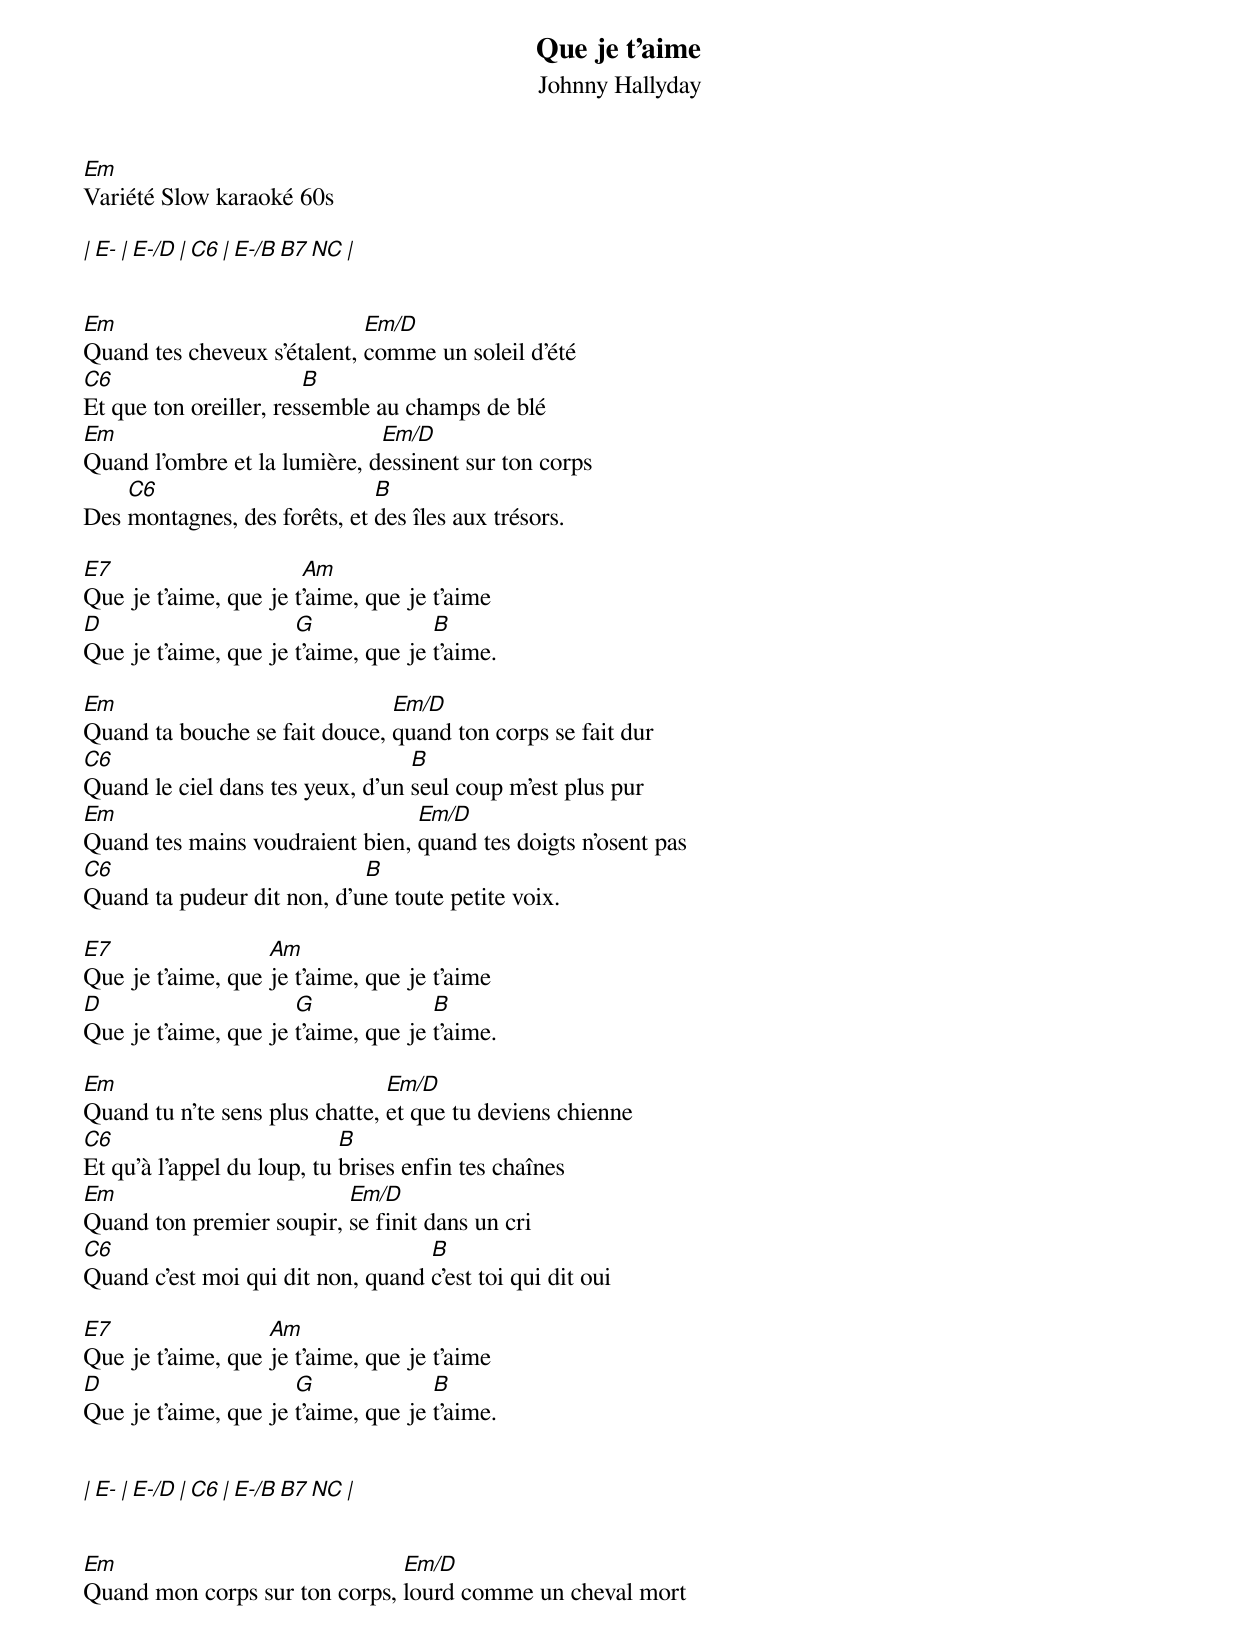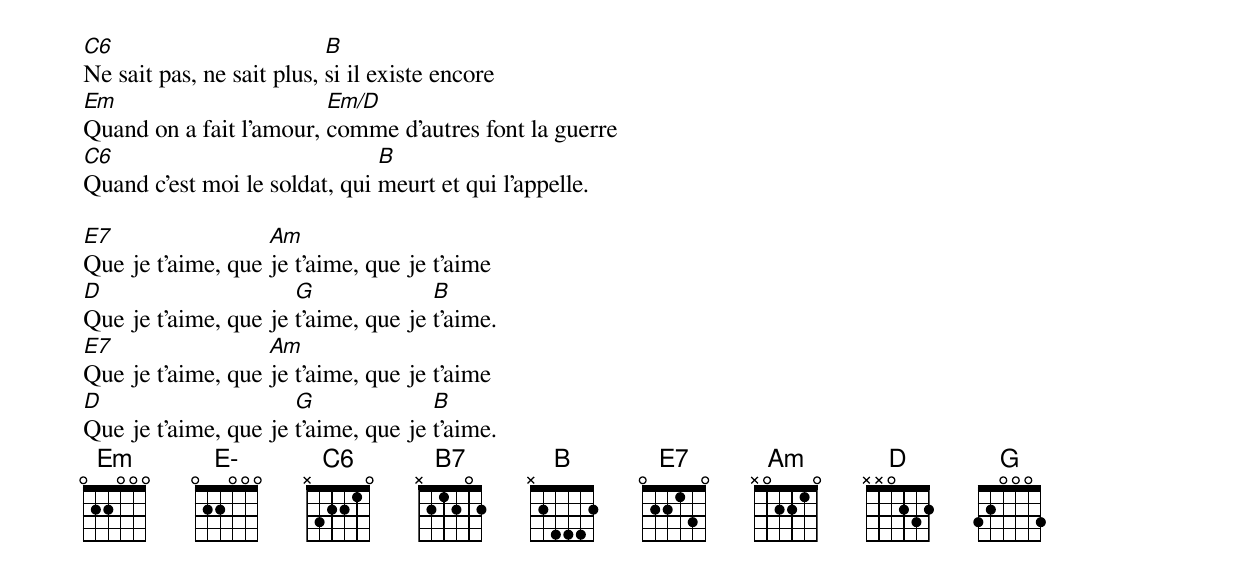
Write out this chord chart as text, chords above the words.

Que je t'aime
Johnny Hallyday
Em
Variété Slow karaoké 60s

| E-       | E-/D      | C6       | E-/B    B7 (NC) |


Em                           Em/D
Quand tes cheveux s’étalent, comme un soleil d'été
C6                      B
Et que ton oreiller, ressemble au champs de blé
Em                            Em/D
Quand l’ombre et la lumière, dessinent sur ton corps
    C6                        B
Des montagnes, des forêts, et des îles aux trésors.

E7                     Am
Que je t’aime, que je t’aime, que je t’aime
D                     G              B
Que je t’aime, que je t’aime, que je t’aime.

Em                             Em/D
Quand ta bouche se fait douce, quand ton corps se fait dur
C6                                B
Quand le ciel dans tes yeux, d’un seul coup m’est plus pur
Em                               Em/D
Quand tes mains voudraient bien, quand tes doigts n’osent pas
C6                          B
Quand ta pudeur dit non, d'une toute petite voix.

E7                 Am
Que je t’aime, que je t’aime, que je t’aime
D                     G              B
Que je t’aime, que je t’aime, que je t’aime.

Em                              Em/D
Quand tu n'te sens plus chatte, et que tu deviens chienne
C6                          B
Et qu’à l’appel du loup, tu brises enfin tes chaînes
Em                        Em/D
Quand ton premier soupir, se finit dans un cri
C6                                 B
Quand c’est moi qui dit non, quand c’est toi qui dit oui

E7                 Am
Que je t’aime, que je t’aime, que je t’aime
D                     G              B
Que je t’aime, que je t’aime, que je t’aime.


| E-       | E-/D      | C6       | E-/B    B7 (NC) |


Em                             Em/D
Quand mon corps sur ton corps, lourd comme un cheval mort
C6                         B
Ne sait pas, ne sait plus, si il existe encore
Em                       Em/D
Quand on a fait l’amour, comme d’autres font la guerre
C6                             B
Quand c’est moi le soldat, qui meurt et qui l’appelle.

E7                 Am
Que je t’aime, que je t’aime, que je t’aime
D                     G              B
Que je t’aime, que je t’aime, que je t’aime.
E7                 Am
Que je t’aime, que je t’aime, que je t’aime
D                     G              B
Que je t’aime, que je t’aime, que je t’aime.
